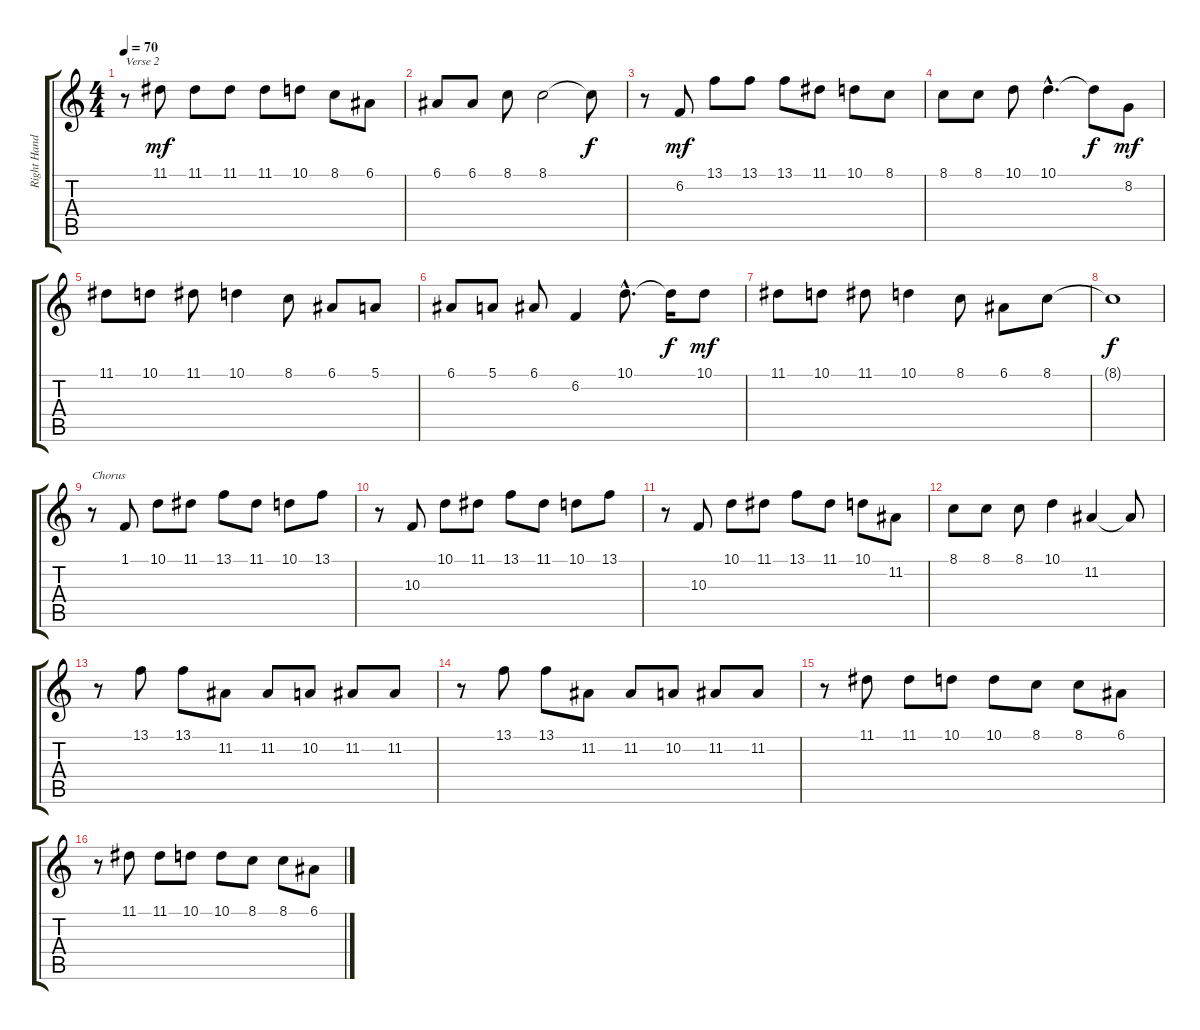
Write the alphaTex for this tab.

\track ("Right Hand" "Right Hand") {instrument acousticgrandpiano}
\staff {score tabs}
\tuning (E4 B3 G3 D3 A2 E2) {hide}
\ts (4 4)
\tempo 70
\clef g2
\ks c
r.8{txt "Verse 2" dy f} 11.1.8{dy mf} 11.1.8 11.1.8 11.1.8 10.1.8 8.1.8 6.1.8 |
6.1.8 6.1.8 8.1.8 8.1.2 8.1{t}.8{dy f} |
r.8 6.2.8{dy mf} 13.1.8 13.1.8 13.1.8 11.1.8 10.1.8 8.1.8 |
8.1.8 8.1.8 10.1.8 10.1{hac}.4{d} 10.1{t}.8{dy f} 8.2.8{dy mf} |
11.1.8 10.1.8 11.1.8 10.1.4 8.1.8 6.1.8 5.1.8 |
6.1.8 5.1.8 6.1.8 6.2.4 10.1{hac}.8{d} 10.1{t}.16{dy f} 10.1.8{dy mf} |
11.1.8 10.1.8 11.1.8 10.1.4 8.1.8 6.1.8 8.1.8 |
8.1{t}.1{dy f} |
r.8{txt "Chorus"} 1.1.8 10.1.8 11.1.8 13.1.8 11.1.8 10.1.8 13.1.8 |
r.8 10.3.8 10.1.8 11.1.8 13.1.8 11.1.8 10.1.8 13.1.8 |
r.8 10.3.8 10.1.8 11.1.8 13.1.8 11.1.8 10.1.8 11.2.8 |
8.1.8 8.1.8 8.1.8 10.1.4 11.2.4 11.2{t}.8 |
r.8 13.1.8 13.1.8 11.2.8 11.2.8 10.2.8 11.2.8 11.2.8 |
r.8 13.1.8 13.1.8 11.2.8 11.2.8 10.2.8 11.2.8 11.2.8 |
r.8 11.1.8 11.1.8 10.1.8 10.1.8 8.1.8 8.1.8 6.1.8 |
r.8 11.1.8 11.1.8 10.1.8 10.1.8 8.1.8 8.1.8 6.1.8
